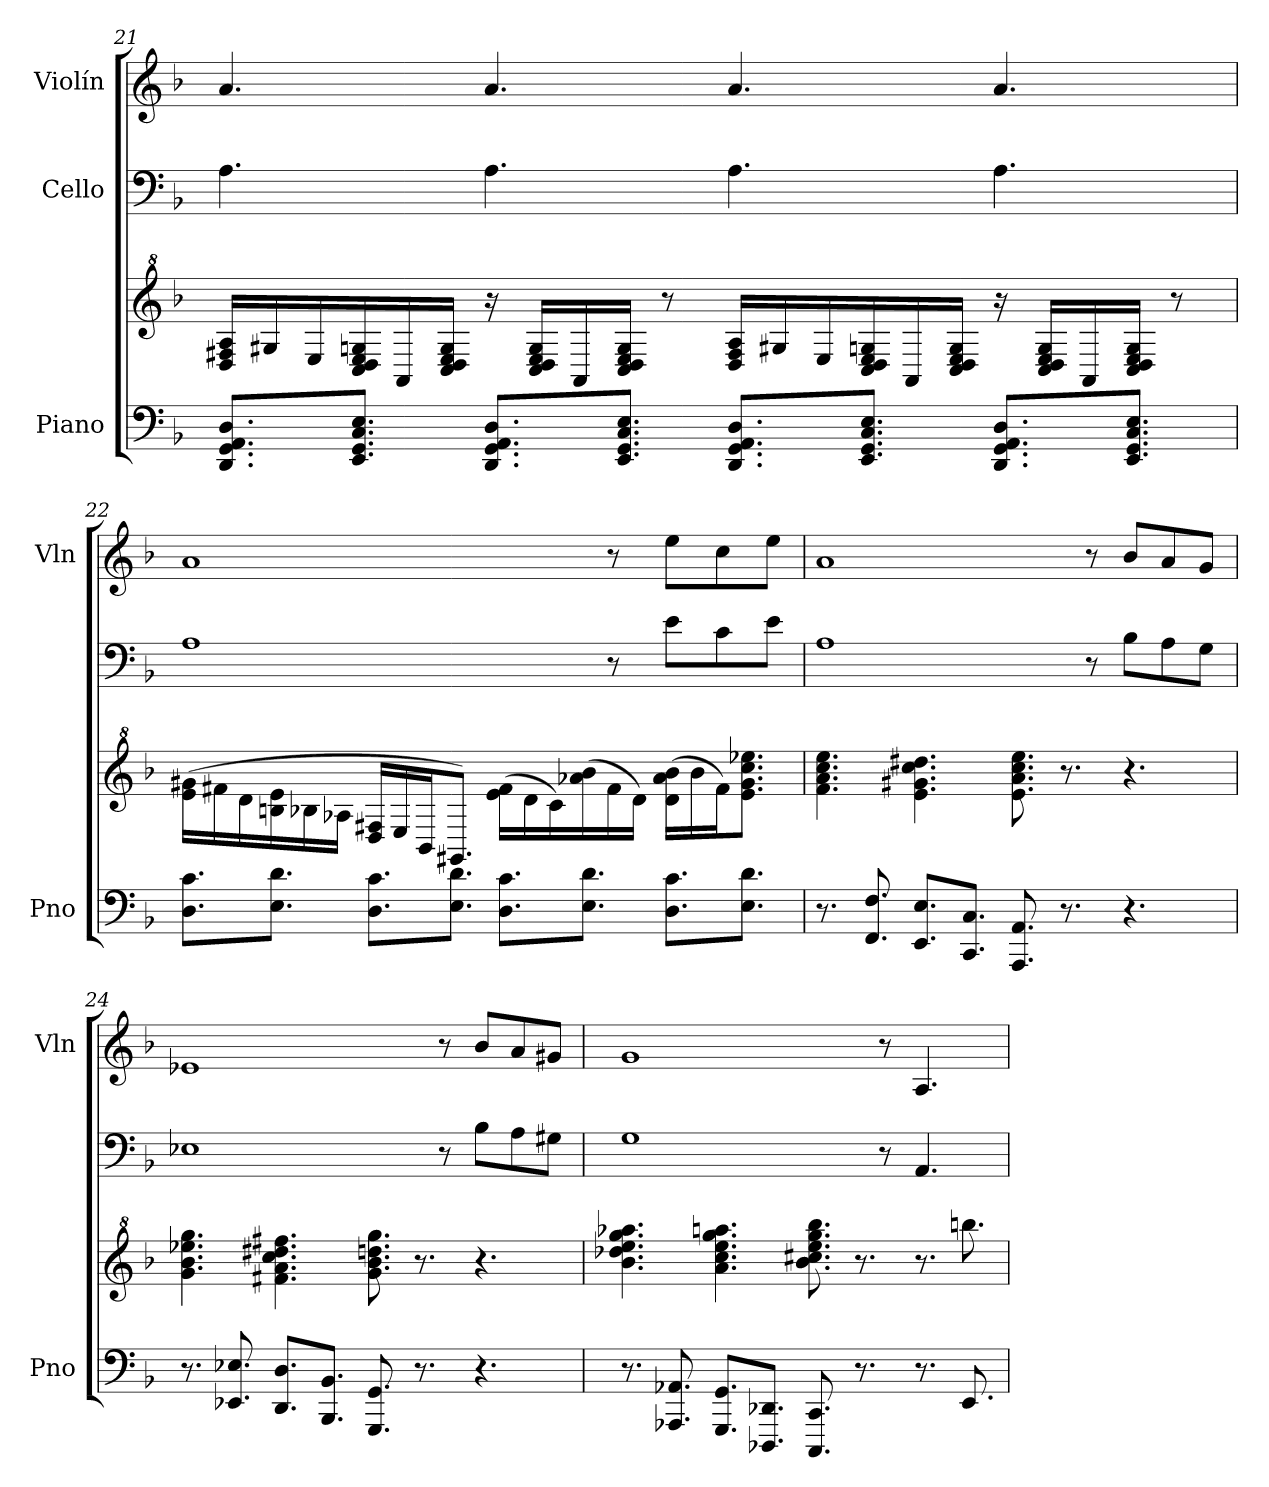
**kern	**kern	**kern	**kern
*part3	*part3	*part2	*part1
*staff4	*staff3	*staff2	*staff1
*I"Piano	*	*I"Cello	*I"Violín
*I'Pno	*	*	*I'Vln
*clefF4	*clefG^2	*clefF4	*
*k[b-]	*k[b-]	*k[b-]	*k[b-]
*F:	*F:	*F:	*F:
=21	=21	=21	=21
8.DD/ 8.GG/ 8.AA/ 8.D/L	16d/ 16f#X/ 16a/LL	4.A\	4.a/
.	16g#X/	.	.
.	16e/	.	.
8.EE/ 8.GG/ 8.C/ 8.E/J	16c/ 16d/ 16e/ 16gn/	.	.
.	16A/	.	.
.	16c/ 16d/ 16e/ 16g/JJ	.	.
8.DD/ 8.GG/ 8.AA/ 8.D/L	16r	4.A\	4.a/
.	16c/ 16d/ 16e/ 16g/LL	.	.
.	16A/	.	.
8.EE/ 8.GG/ 8.C/ 8.E/J	16c/ 16d/ 16e/ 16g/JJ	.	.
.	8r	.	.
8.DD/ 8.GG/ 8.AA/ 8.D/L	16d/ 16f#/ 16a/LL	4.A\	4.a/
.	16g#X/	.	.
.	16e/	.	.
8.EE/ 8.GG/ 8.C/ 8.E/J	16c/ 16d/ 16e/ 16gn/	.	.
.	16A/	.	.
.	16c/ 16d/ 16e/ 16g/JJ	.	.
8.DD/ 8.GG/ 8.AA/ 8.D/L	16r	4.A\	4.a/
.	16c/ 16d/ 16e/ 16g/LL	.	.
.	16A/	.	.
8.EE/ 8.GG/ 8.C/ 8.E/J	16c/ 16d/ 16e/ 16g/JJ	.	.
.	8r	.	.
!!LO:PB:g=z
=22	=22	=22	=22
8.D\ 8.c\L	(16ee\ 16gg#X\LL	1A	1a
.	16ff#X\	.	.
.	16dd\	.	.
8.E\ 8.d\J	16bn\ 16ee\	.	.
.	16b-X\	.	.
.	16a-X\JJ	.	.
8.D\ 8.c\L	16d/ 16f#X/LL	.	.
.	16e/	.	.
.	16B-/J	.	.
8.E\ 8.d\J	8.G#X/J)	.	.
8.D\ 8.c\L	(16ee\ 16ff#\LL	.	.
.	16dd\	.	.
.	16cc\)	.	.
8.E\ 8.d\J	(16aa-X\ 16bb-\	.	.
.	16ff#\	8r	8r
.	16dd\JJ)	.	.
8.D\ 8.c\L	(16dd\ 16aa-\ 16bb-\LL	8e\L	8ee\L
.	16bb-\	.	.
.	16ff#\J)	8c\	8cc\
8.E\ 8.d\J	8.ee\ 8.gg#\ 8.ccc\ 8.eee-X\J	.	.
.	.	8e\J	8ee\J
=23	=23	=23	=23
8.r	4.ff\ 4.aa\ 4.ccc\ 4.eee\	1A	1a
8.FF/ 8.F/	.	.	.
8.EE/ 8.E/L	4.ee\ 4.gg#X\ 4.ccc\ 4.ddd#X\	.	.
8.CC/ 8.C/J	.	.	.
8.AAA/ 8.AA/	8.ee\ 8.aa\ 8.ccc\ 8.eee\	.	.
8.r	8.r	.	.
.	.	8r	8r
4.r	4.r	8B-\L	8b-/L
.	.	8A\	8a/
.	.	8G\J	8g/J
=24	=24	=24	=24
8.r	4.gg\ 4.bb-\ 4.eee-X\ 4.ggg\	1E-X	1e-X
8.EE-X/ 8.E-X/	.	.	.
8.DD/ 8.D/L	4.ff#X\ 4.aa\ 4.ccc\ 4.ddd#X\ 4.fff#X\	.	.
8.BBB-/ 8.BB-/J	.	.	.
8.GGG/ 8.GG/	8.gg\ 8.bb-\ 8.dddn\ 8.ggg\	.	.
8.r	8.r	.	.
.	.	8r	8r
4.r	4.r	8B-\L	8b-/L
.	.	8A\	8a/
.	.	8G#X\J	8g#X/J
=25	=25	=25	=25
8.r	4.bb-\ 4.ddd-X\ 4.eee\ 4.ggg\ 4.aaa-X\	1G	1g
8.AAA-X/ 8.AA-X/	.	.	.
8.GGG/ 8.GG/L	4.aa\ 4.ccc\ 4.eee\ 4.ggg\ 4.aaan\	.	.
8.DDD-X/ 8.DD-X/J	.	.	.
8.CCC/ 8.CC/	8.bb-\ 8.ccc#X\ 8.eee\ 8.ggg\ 8.bbb-\	.	.
8.r	8.r	.	.
.	.	8r	8r
8.r	8.r	4.AA/	4.A/
8.EE/	8.bbbn\	.	.
=	=	=	=
*-	*-	*-	*-
